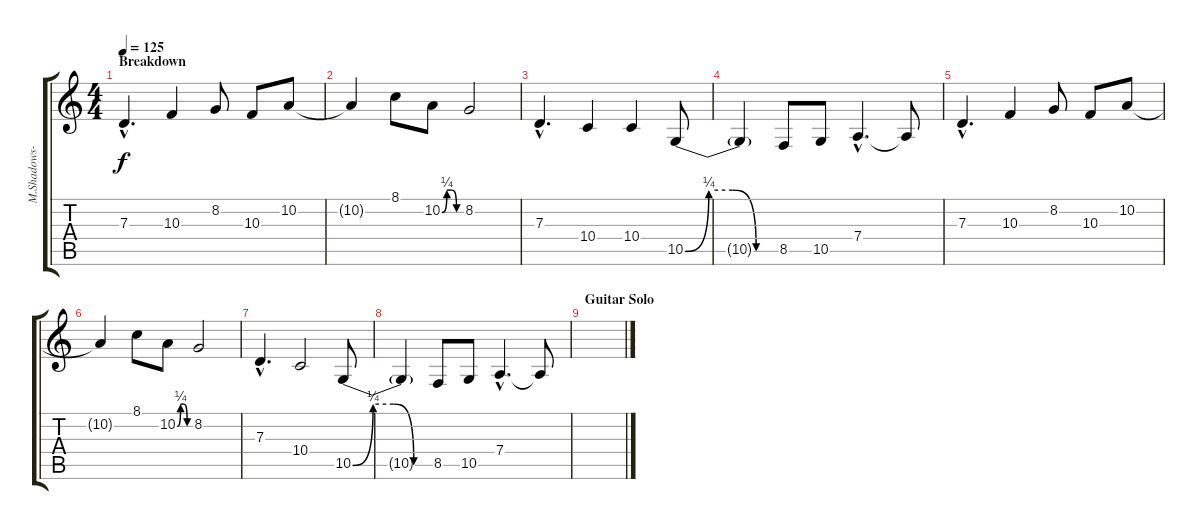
\track ("M.Shadows-Vocals" "M.Shadows-") {instrument clarinet}
\staff {score tabs}
\tuning (E4 B3 G3 D3 A2 E2) {hide}
\ts (4 4)
\section ("" "Breakdown")
\tempo 125
\clef g2
\ks c
7.3{hac}.4{d dy f} 10.3.4 8.2.8 10.3.8 10.2.8 |
10.2{t}.4 8.1.8 10.2{be (custom 0 0 15 1 30 1 45 0 60 0)}.8 8.2.2 |
7.3{hac}.4{d} 10.4.4 10.4.4 10.5{be (custom 0 0 15 1 30 1 45 0 60 0)}.8 |
10.5{t}.4 8.5.8 10.5.8 7.4{hac}.4{d} 7.4{t}.8 |
7.3{hac}.4{d} 10.3.4 8.2.8 10.3.8 10.2.8 |
10.2{t}.4 8.1.8 10.2{be (custom 0 0 15 1 30 1 45 0 60 0)}.8 8.2.2 |
7.3{hac}.4{d} 10.4.2 10.5{be (custom 0 0 15 1 30 1 45 0 60 0)}.8 |
10.5{t}.4 8.5.8 10.5.8 7.4{hac}.4{d} 7.4{t}.8 |
\section ("" "Guitar Solo")
